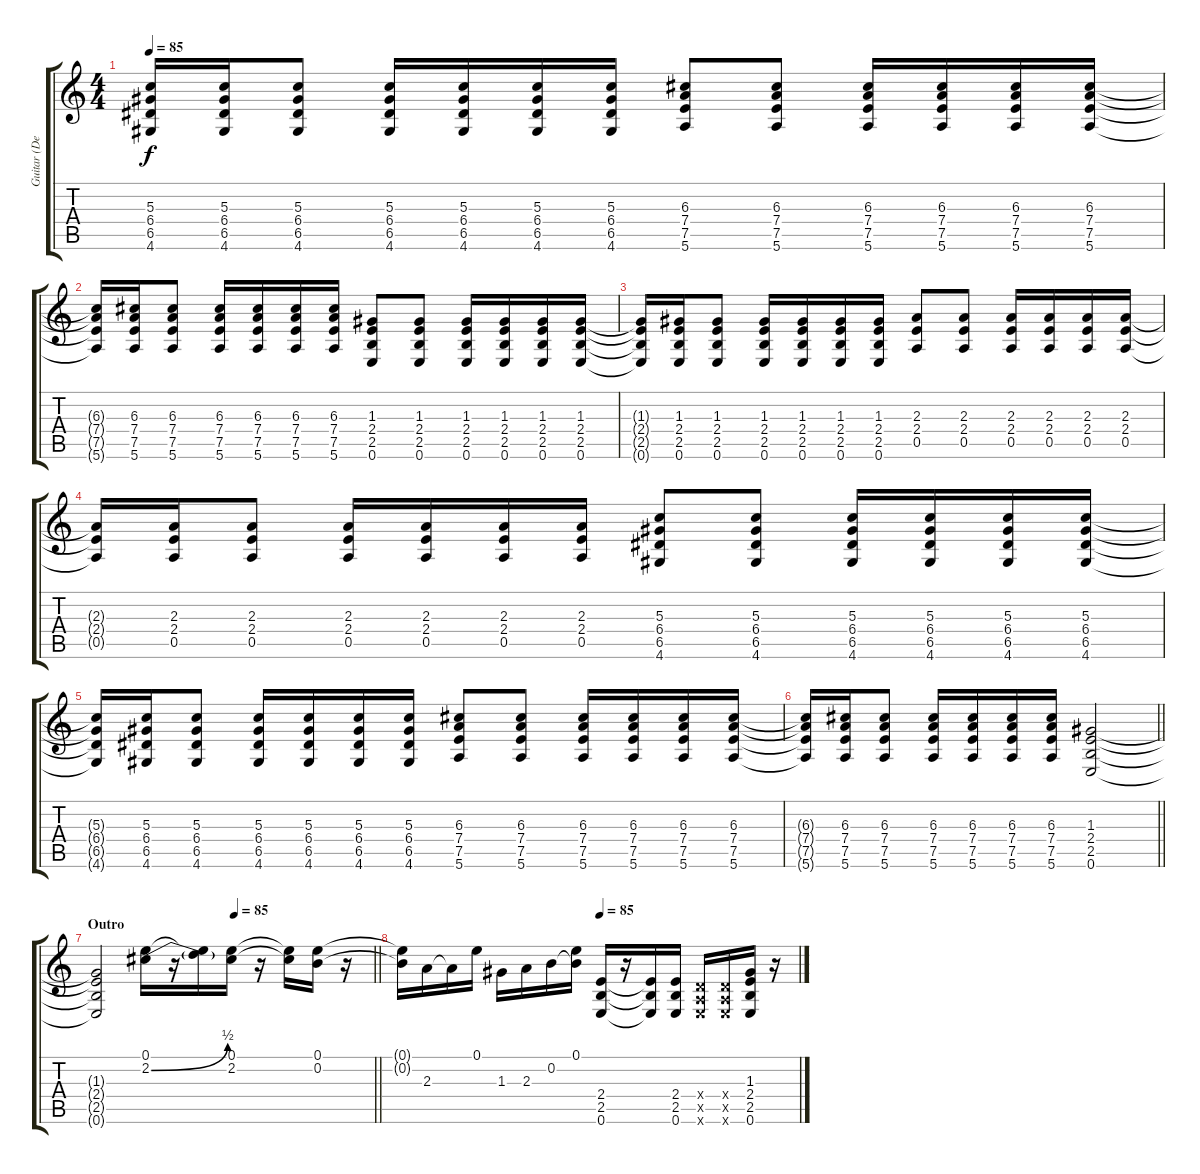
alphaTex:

\track ("Guitar (Dean Deleo)" "Guitar (De") {instrument acousticguitarsteel}
\staff {score tabs}
\tuning (E4 B3 G3 D3 A2 E2) {hide}
\ts (4 4)
\tempo 85
\clef g2
\ks c
(5.3{t} 6.4{t} 6.5{t} 4.6{t}).16{dy f} (5.3 6.4 6.5 4.6).16 (5.3 6.4 6.5 4.6).8 (5.3 6.4 6.5 4.6).16 (5.3 6.4 6.5 4.6).16 (5.3 6.4 6.5 4.6).16 (5.3 6.4 6.5 4.6).16 (6.3 7.4 7.5 5.6).8 (6.3 7.4 7.5 5.6).8 (6.3 7.4 7.5 5.6).16 (6.3 7.4 7.5 5.6).16 (6.3 7.4 7.5 5.6).16 (6.3 7.4 7.5 5.6).16 |
(6.3{t} 7.4{t} 7.5{t} 5.6{t}).16 (6.3 7.4 7.5 5.6).16 (6.3 7.4 7.5 5.6).8 (6.3 7.4 7.5 5.6).16 (6.3 7.4 7.5 5.6).16 (6.3 7.4 7.5 5.6).16 (6.3 7.4 7.5 5.6).16 (1.3 2.4 2.5 0.6).8 (1.3 2.4 2.5 0.6).8 (1.3 2.4 2.5 0.6).16 (1.3 2.4 2.5 0.6).16 (1.3 2.4 2.5 0.6).16 (1.3 2.4 2.5 0.6).16 |
(1.3{t} 2.4{t} 2.5{t} 0.6{t}).16 (1.3 2.4 2.5 0.6).16 (1.3 2.4 2.5 0.6).8 (1.3 2.4 2.5 0.6).16 (1.3 2.4 2.5 0.6).16 (1.3 2.4 2.5 0.6).16 (1.3 2.4 2.5 0.6).16 (2.3 2.4 0.5).8 (2.3 2.4 0.5).8 (2.3 2.4 0.5).16 (2.3 2.4 0.5).16 (2.3 2.4 0.5).16 (2.3 2.4 0.5).16 |
(2.3{t} 2.4{t} 0.5{t}).16 (2.3 2.4 0.5).16 (2.3 2.4 0.5).8 (2.3 2.4 0.5).16 (2.3 2.4 0.5).16 (2.3 2.4 0.5).16 (2.3 2.4 0.5).16 (5.3 6.4 6.5 4.6).8 (5.3 6.4 6.5 4.6).8 (5.3 6.4 6.5 4.6).16 (5.3 6.4 6.5 4.6).16 (5.3 6.4 6.5 4.6).16 (5.3 6.4 6.5 4.6).16 |
(5.3{t} 6.4{t} 6.5{t} 4.6{t}).16 (5.3 6.4 6.5 4.6).16 (5.3 6.4 6.5 4.6).8 (5.3 6.4 6.5 4.6).16 (5.3 6.4 6.5 4.6).16 (5.3 6.4 6.5 4.6).16 (5.3 6.4 6.5 4.6).16 (6.3 7.4 7.5 5.6).8 (6.3 7.4 7.5 5.6).8 (6.3 7.4 7.5 5.6).16 (6.3 7.4 7.5 5.6).16 (6.3 7.4 7.5 5.6).16 (6.3 7.4 7.5 5.6).16 |
\barLineRight lightlight
(6.3{t} 7.4{t} 7.5{t} 5.6{t}).16 (6.3 7.4 7.5 5.6).16 (6.3 7.4 7.5 5.6).8 (6.3 7.4 7.5 5.6).16 (6.3 7.4 7.5 5.6).16 (6.3 7.4 7.5 5.6).16 (6.3 7.4 7.5 5.6).16 (1.3 2.4 2.5 0.6).2 |
\section ("" "Outro")
\tempo (85 0.5)
\barLineRight lightlight
(1.3{t} 2.4{t} 2.5{t} 0.6{t}).2 (0.1 2.2{be (bend 0 0 60 2)}).16{volume 10 instrument overdrivenguitar} r.16 (0.1{t} 2.2{t}).16 (0.1 2.2).16 r.16 (0.1{t} 2.2{t}).16 (0.1 0.2).16 r.16 |
\tempo (85 0.5)
(0.1{t} 0.2{t}).16 2.3.16 2.3{t}.16 0.1.16 1.3.16 2.3.16 0.2.16 (0.1 0.2{t}).16 (2.4 2.5 0.6).16 r.16 (2.4{t} 2.5{t} 0.6{t}).16 (2.4 2.5 0.6).16 (0.4{x} 0.5{x} 0.6{x}).16 (0.4{x} 0.5{x} 0.6{x}).16 (1.3 2.4 2.5 0.6).16 r.16
